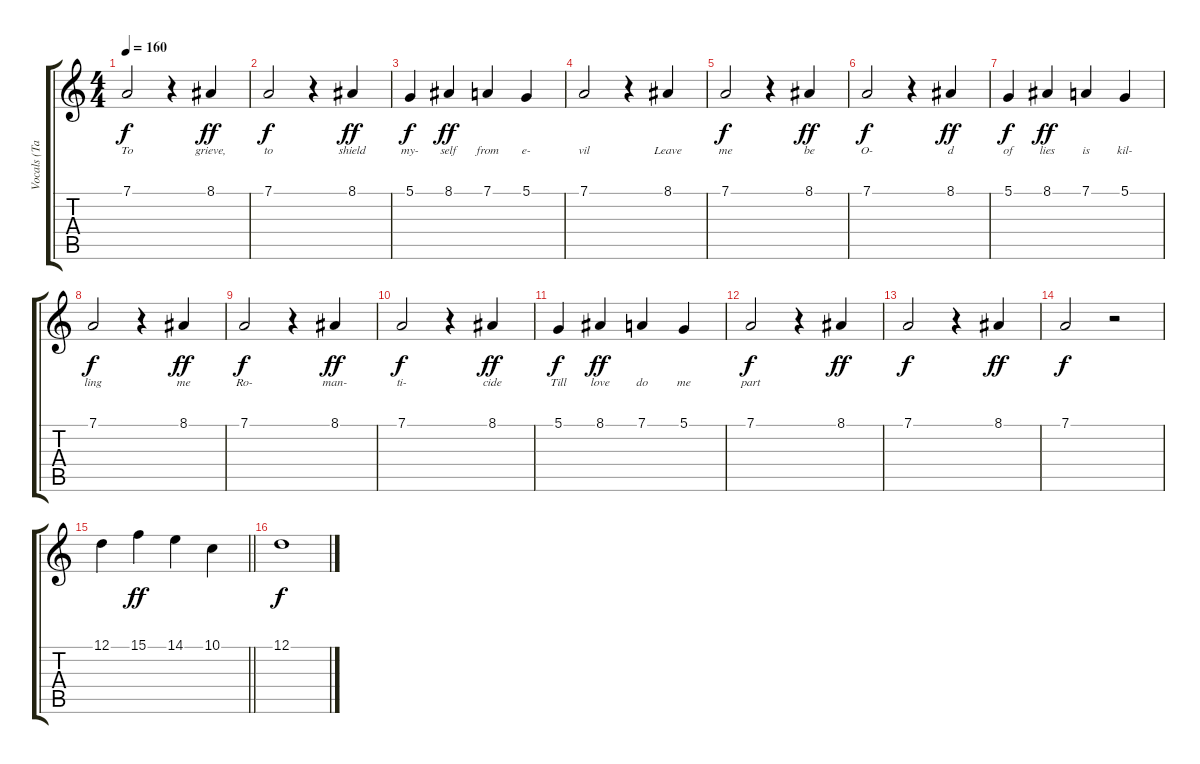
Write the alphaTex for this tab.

\track ("Vocals (Tarja & Marco)" "Vocals (Ta") {instrument lead6voice}
\staff {score tabs}
\tuning (D4 A3 F3 C3 G2 D2) {hide}
\ts (4 4)
\tempo 160
\clef g2
\ks c
7.1.2{lyrics (0 "To") lyrics (1 "") lyrics (2 "") lyrics (3 "") lyrics (4 "") dy f} r.4 8.1.4{lyrics (0 "grieve,") lyrics (1 "") lyrics (2 "") lyrics (3 "") lyrics (4 "") dy ff} |
7.1.2{lyrics (0 "to") lyrics (1 "") lyrics (2 "") lyrics (3 "") lyrics (4 "") dy f} r.4 8.1.4{lyrics (0 "shield") lyrics (1 "") lyrics (2 "") lyrics (3 "") lyrics (4 "") dy ff} |
5.1.4{lyrics (0 "my-") lyrics (1 "") lyrics (2 "") lyrics (3 "") lyrics (4 "") dy f} 8.1.4{lyrics (0 "self") lyrics (1 "") lyrics (2 "") lyrics (3 "") lyrics (4 "") dy ff} 7.1.4{lyrics (0 "from") lyrics (1 "") lyrics (2 "") lyrics (3 "") lyrics (4 "")} 5.1.4{lyrics (0 "e-") lyrics (1 "") lyrics (2 "") lyrics (3 "") lyrics (4 "")} |
7.1.2{lyrics (0 "vil") lyrics (1 "") lyrics (2 "") lyrics (3 "") lyrics (4 "")} r.4 8.1.4{lyrics (0 "Leave") lyrics (1 "") lyrics (2 "") lyrics (3 "") lyrics (4 "")} |
7.1.2{lyrics (0 "me") lyrics (1 "") lyrics (2 "") lyrics (3 "") lyrics (4 "") dy f} r.4 8.1.4{lyrics (0 "be") lyrics (1 "") lyrics (2 "") lyrics (3 "") lyrics (4 "") dy ff} |
7.1.2{lyrics (0 "O-") lyrics (1 "") lyrics (2 "") lyrics (3 "") lyrics (4 "") dy f} r.4 8.1.4{lyrics (0 "d") lyrics (1 "") lyrics (2 "") lyrics (3 "") lyrics (4 "") dy ff} |
5.1.4{lyrics (0 "of") lyrics (1 "") lyrics (2 "") lyrics (3 "") lyrics (4 "") dy f} 8.1.4{lyrics (0 "lies") lyrics (1 "") lyrics (2 "") lyrics (3 "") lyrics (4 "") dy ff} 7.1.4{lyrics (0 "is") lyrics (1 "") lyrics (2 "") lyrics (3 "") lyrics (4 "")} 5.1.4{lyrics (0 "kil-") lyrics (1 "") lyrics (2 "") lyrics (3 "") lyrics (4 "")} |
7.1.2{lyrics (0 "ling") lyrics (1 "") lyrics (2 "") lyrics (3 "") lyrics (4 "") dy f} r.4 8.1.4{lyrics (0 "me") lyrics (1 "") lyrics (2 "") lyrics (3 "") lyrics (4 "") dy ff} |
7.1.2{lyrics (0 "Ro-") lyrics (1 "") lyrics (2 "") lyrics (3 "") lyrics (4 "") dy f} r.4 8.1.4{lyrics (0 "man-") lyrics (1 "") lyrics (2 "") lyrics (3 "") lyrics (4 "") dy ff} |
7.1.2{lyrics (0 "ti-") lyrics (1 "") lyrics (2 "") lyrics (3 "") lyrics (4 "") dy f} r.4 8.1.4{lyrics (0 "cide") lyrics (1 "") lyrics (2 "") lyrics (3 "") lyrics (4 "") dy ff} |
5.1.4{lyrics (0 "Till") lyrics (1 "") lyrics (2 "") lyrics (3 "") lyrics (4 "") dy f} 8.1.4{lyrics (0 "love") lyrics (1 "") lyrics (2 "") lyrics (3 "") lyrics (4 "") dy ff} 7.1.4{lyrics (0 "do") lyrics (1 "") lyrics (2 "") lyrics (3 "") lyrics (4 "")} 5.1.4{lyrics (0 "me") lyrics (1 "") lyrics (2 "") lyrics (3 "") lyrics (4 "")} |
7.1.2{lyrics (0 "part") lyrics (1 "") lyrics (2 "") lyrics (3 "") lyrics (4 "") dy f} r.4 8.1.4{lyrics (0 "") lyrics (1 "") lyrics (2 "") lyrics (3 "") lyrics (4 "") dy ff} |
7.1.2{lyrics (0 "") lyrics (1 "") lyrics (2 "") lyrics (3 "") lyrics (4 "") dy f} r.4 8.1.4{lyrics (0 "") lyrics (1 "") lyrics (2 "") lyrics (3 "") lyrics (4 "") dy ff} |
7.1.2{lyrics (0 "") lyrics (1 "") lyrics (2 "") lyrics (3 "") lyrics (4 "") dy f} r.2 |
\barLineRight lightlight
12.1.4{lyrics (0 "") lyrics (1 "") lyrics (2 "") lyrics (3 "") lyrics (4 "")} 15.1.4{lyrics (0 "") lyrics (1 "") lyrics (2 "") lyrics (3 "") lyrics (4 "") dy ff} 14.1.4{lyrics (0 "") lyrics (1 "") lyrics (2 "") lyrics (3 "") lyrics (4 "")} 10.1.4{lyrics (0 "") lyrics (1 "") lyrics (2 "") lyrics (3 "") lyrics (4 "")} |
12.1.1{lyrics (0 "") lyrics (1 "") lyrics (2 "") lyrics (3 "") lyrics (4 "") dy f volume 0}
